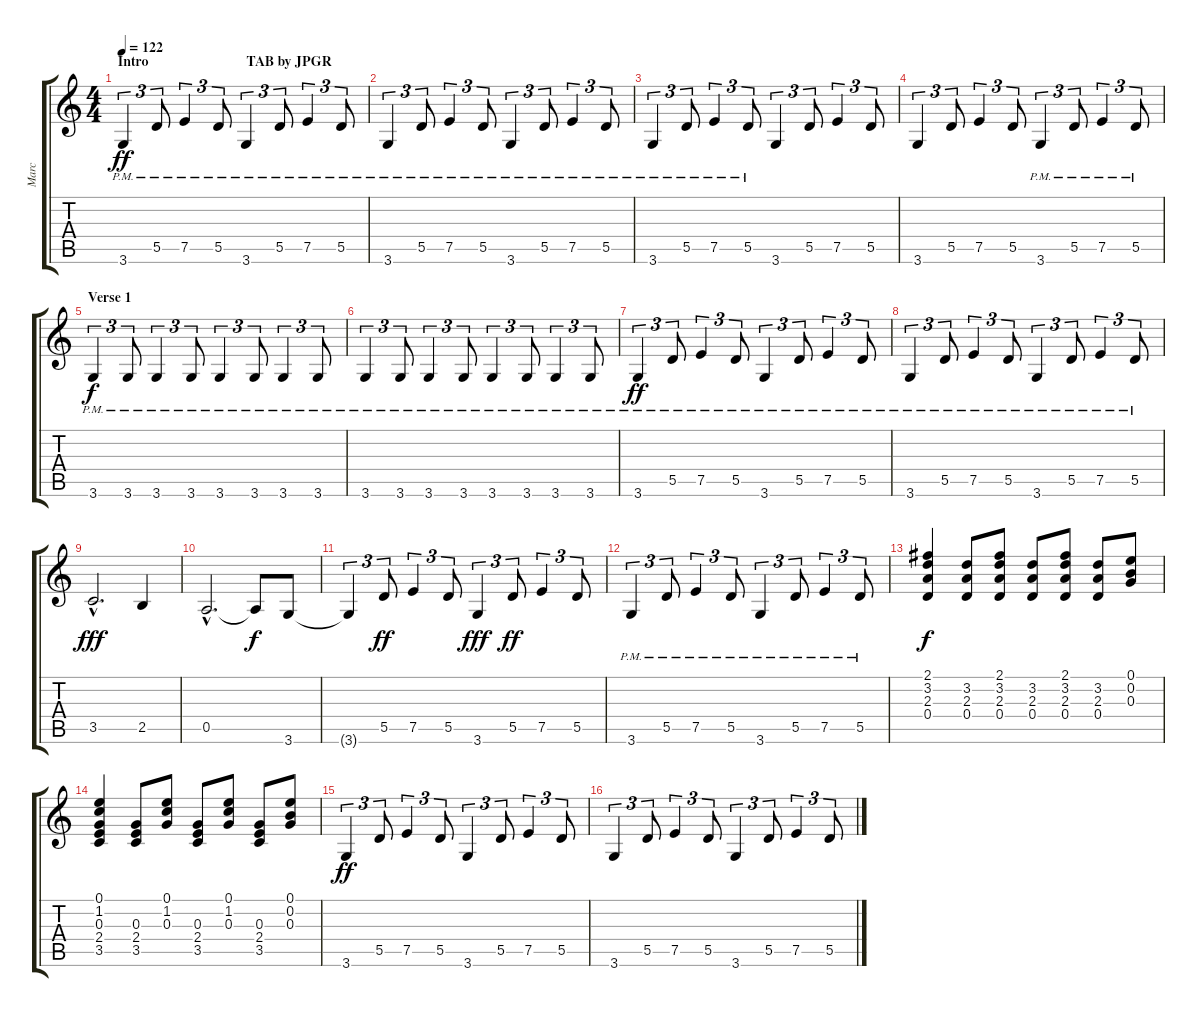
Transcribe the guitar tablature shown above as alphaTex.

\track ("Marc " "Marc ") {instrument electricguitarclean}
\staff {score tabs}
\tuning (E4 B3 G3 D3 A2 E2) {hide}
\ts (4 4)
\section ("" "Intro                            TAB by JPGR")
\tempo 122
\clef g2
\ks c
3.6{pm}.4{tu (3 2) dy ff instrument electricguitarclean} 5.5{pm}.8{tu (3 2)} 7.5{pm}.4{tu (3 2)} 5.5{pm}.8{tu (3 2)} 3.6{pm}.4{tu (3 2)} 5.5{pm}.8{tu (3 2)} 7.5{pm}.4{tu (3 2)} 5.5{pm}.8{tu (3 2)} |
3.6{pm}.4{tu (3 2)} 5.5{pm}.8{tu (3 2)} 7.5{pm}.4{tu (3 2)} 5.5{pm}.8{tu (3 2)} 3.6{pm}.4{tu (3 2)} 5.5{pm}.8{tu (3 2)} 7.5{pm}.4{tu (3 2)} 5.5{pm}.8{tu (3 2)} |
3.6{pm}.4{tu (3 2)} 5.5{pm}.8{tu (3 2)} 7.5{pm}.4{tu (3 2)} 5.5{pm}.8{tu (3 2)} 3.6.4{tu (3 2)} 5.5.8{tu (3 2)} 7.5.4{tu (3 2)} 5.5.8{tu (3 2)} |
3.6.4{tu (3 2)} 5.5.8{tu (3 2)} 7.5.4{tu (3 2)} 5.5.8{tu (3 2)} 3.6{pm}.4{tu (3 2)} 5.5{pm}.8{tu (3 2)} 7.5{pm}.4{tu (3 2)} 5.5{pm}.8{tu (3 2)} |
\section ("" "Verse 1")
3.6{pm}.4{tu (3 2) dy f} 3.6{pm}.8{tu (3 2)} 3.6{pm}.4{tu (3 2)} 3.6{pm}.8{tu (3 2)} 3.6{pm}.4{tu (3 2)} 3.6{pm}.8{tu (3 2)} 3.6{pm}.4{tu (3 2)} 3.6{pm}.8{tu (3 2)} |
3.6{pm}.4{tu (3 2)} 3.6{pm}.8{tu (3 2)} 3.6{pm}.4{tu (3 2)} 3.6{pm}.8{tu (3 2)} 3.6{pm}.4{tu (3 2)} 3.6{pm}.8{tu (3 2)} 3.6{pm}.4{tu (3 2)} 3.6{pm}.8{tu (3 2)} |
3.6{pm}.4{tu (3 2) dy ff} 5.5{pm}.8{tu (3 2)} 7.5{pm}.4{tu (3 2)} 5.5{pm}.8{tu (3 2)} 3.6{pm}.4{tu (3 2)} 5.5{pm}.8{tu (3 2)} 7.5{pm}.4{tu (3 2)} 5.5{pm}.8{tu (3 2)} |
3.6{pm}.4{tu (3 2)} 5.5{pm}.8{tu (3 2)} 7.5{pm}.4{tu (3 2)} 5.5{pm}.8{tu (3 2)} 3.6{pm}.4{tu (3 2)} 5.5{pm}.8{tu (3 2)} 7.5{pm}.4{tu (3 2)} 5.5{pm}.8{tu (3 2)} |
3.5{hac}.2{d dy fff volume 16} 2.5.4 |
0.5{hac}.2{d} 0.5{t}.8{dy f} 3.6.8{volume 12} |
3.6{t}.4{tu (3 2)} 5.5.8{tu (3 2) dy ff} 7.5.4{tu (3 2)} 5.5.8{tu (3 2)} 3.6.4{tu (3 2) dy fff} 5.5.8{tu (3 2) dy ff} 7.5.4{tu (3 2)} 5.5.8{tu (3 2)} |
3.6{pm}.4{tu (3 2)} 5.5{pm}.8{tu (3 2)} 7.5{pm}.4{tu (3 2)} 5.5{pm}.8{tu (3 2)} 3.6{pm}.4{tu (3 2)} 5.5{pm}.8{tu (3 2)} 7.5{pm}.4{tu (3 2)} 5.5{pm}.8{tu (3 2)} |
(2.1 3.2 2.3 0.4).4{dy f volume 10} (3.2 2.3 0.4).8 (2.1 3.2 2.3 0.4).8 (3.2 2.3 0.4).8 (2.1 3.2 2.3 0.4).8 (3.2 2.3 0.4).8 (0.1 0.2 0.3).8 |
(0.1 1.2 0.3 2.4 3.5).4 (0.3 2.4 3.5).8 (0.1 1.2 0.3).8 (0.3 2.4 3.5).8 (0.1 1.2 0.3).8 (0.3 2.4 3.5).8 (0.1 0.2 0.3).8 |
3.6.4{tu (3 2) dy ff} 5.5.8{tu (3 2)} 7.5.4{tu (3 2)} 5.5.8{tu (3 2)} 3.6.4{tu (3 2)} 5.5.8{tu (3 2)} 7.5.4{tu (3 2)} 5.5.8{tu (3 2)} |
3.6.4{tu (3 2)} 5.5.8{tu (3 2)} 7.5.4{tu (3 2)} 5.5.8{tu (3 2)} 3.6.4{tu (3 2)} 5.5.8{tu (3 2)} 7.5.4{tu (3 2)} 5.5.8{tu (3 2)}
